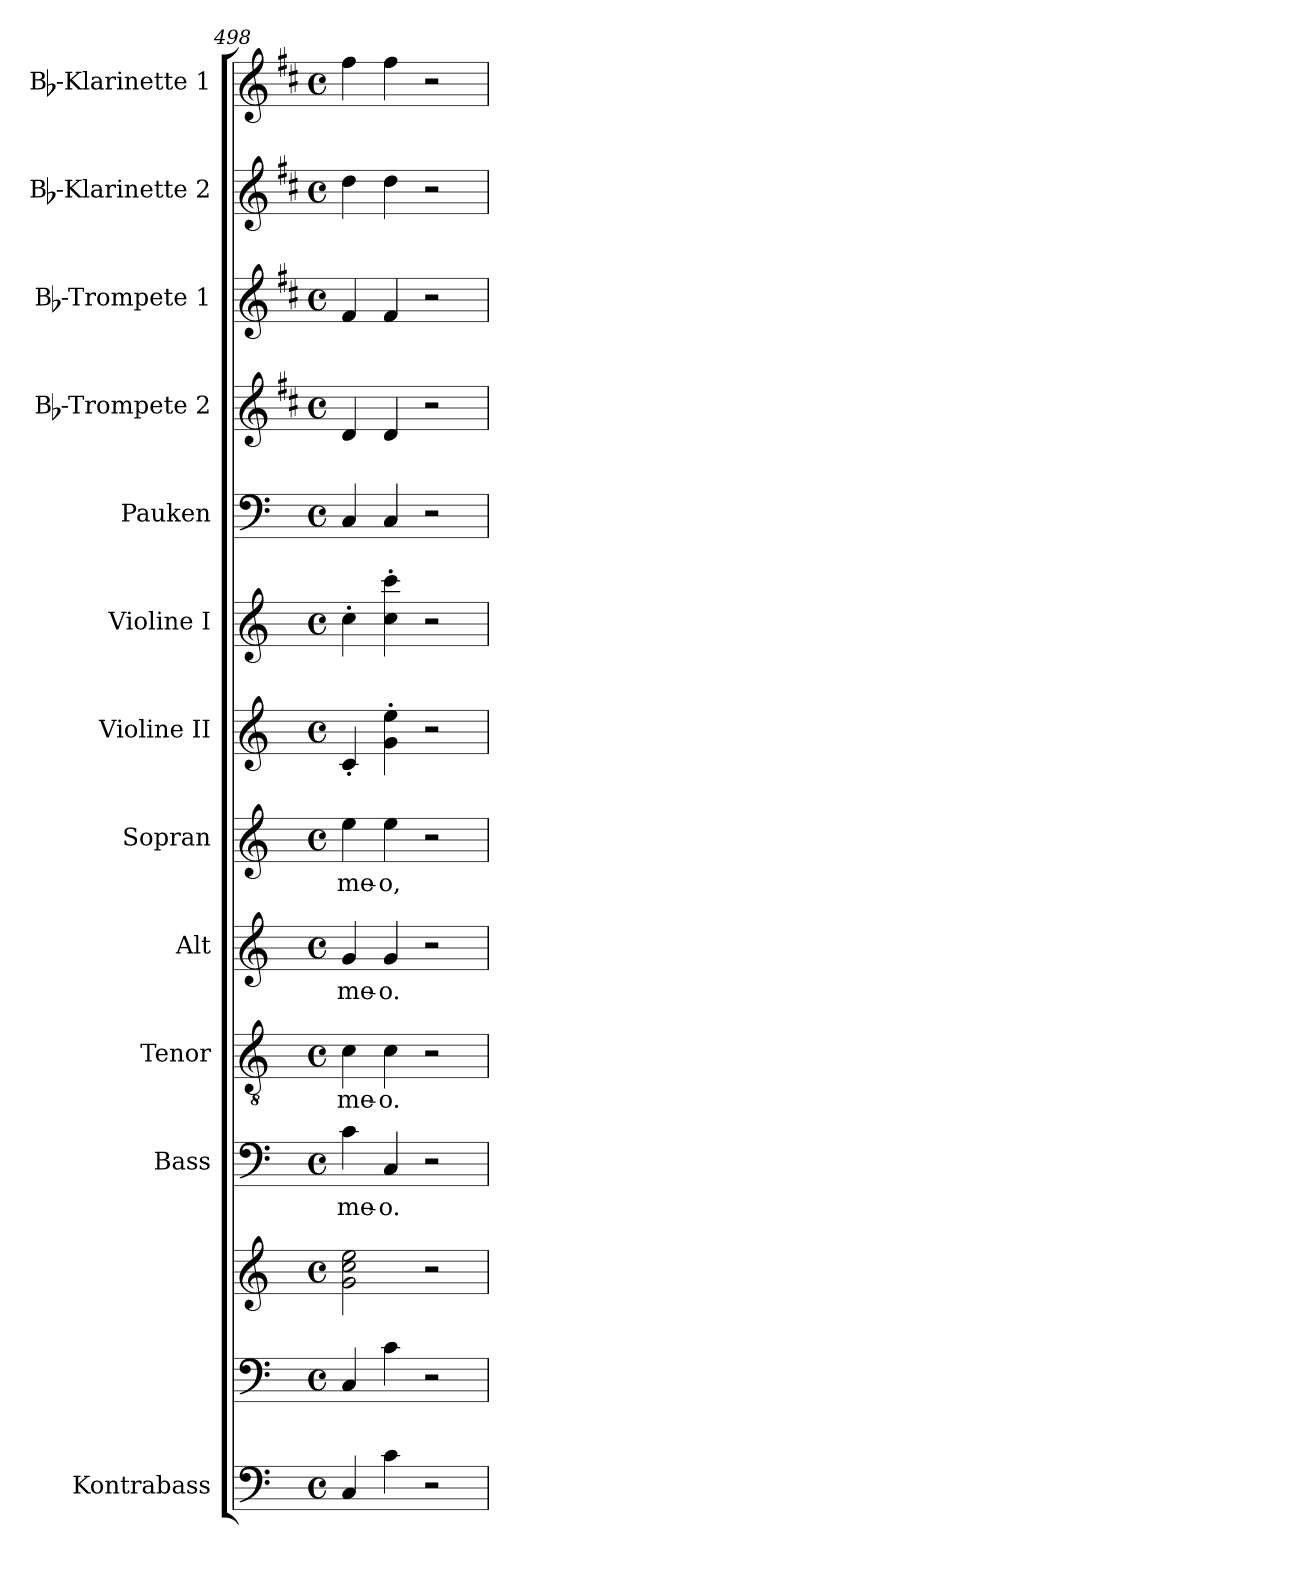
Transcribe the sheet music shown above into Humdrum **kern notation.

**kern	**kern	**kern	**kern	**text	**kern	**text	**kern	**text	**kern	**text	**kern	**kern	**kern	**kern	**kern	**kern	**kern
*part13	*part12	*part12	*part11	*part11	*part10	*part10	*part9	*part9	*part8	*part8	*part7	*part6	*part5	*part4	*part3	*part2	*part1
*staff14	*staff13	*staff12	*staff11	*staff11	*staff10	*staff10	*staff9	*staff9	*staff8	*staff8	*staff7	*staff6	*staff5	*staff4	*staff3	*staff2	*staff1
*I"Kontrabass	*	*	*I"Bass	*	*I"Tenor	*	*I"Alt	*	*I"Sopran	*	*I"Violine II	*I"Violine I	*I"Pauken	*I"Bb-Trompete 2	*I"Bb-Trompete 1	*I"Bb-Klarinette 2	*I"Bb-Klarinette 1
*I'Kb.	*	*	*I'B.	*	*I'T.	*	*I'A.	*	*I'S.	*	*I'Vl. II	*I'Vl. I	*I'Pk.	*I'Bb Trp. 2	*I'Bb Trp. 1	*I'Bb Kl. 2	*I'Bb Kl. 1
!!LO:PB:g=z
*clefF4	*clefF4	*clefG2	*clefF4	*	*clefGv2	*	*clefG2	*	*clefG2	*	*clefG2	*clefG2	*clefF4	*clefG2	*clefG2	*clefG2	*clefG2
*ITrd7c12	*	*	*	*	*	*	*	*	*	*	*	*	*	*ITrd1c2	*ITrd1c2	*ITrd1c2	*ITrd1c2
*k[]	*k[]	*k[]	*k[]	*	*k[]	*	*k[]	*	*k[]	*	*k[]	*k[]	*k[]	*k[]	*k[]	*k[]	*k[]
*C:	*C:	*C:	*C:	*	*C:	*	*C:	*	*C:	*	*C:	*C:	*C:	*C:	*C:	*C:	*C:
*M4/4	*M4/4	*M4/4	*M4/4	*	*M4/4	*	*M4/4	*	*M4/4	*	*M4/4	*M4/4	*M4/4	*M4/4	*M4/4	*M4/4	*M4/4
*met(c)	*met(c)	*met(c)	*met(c)	*	*met(c)	*	*met(c)	*	*met(c)	*	*met(c)	*met(c)	*met(c)	*met(c)	*met(c)	*met(c)	*met(c)
=498	=498	=498	=498	=498	=498	=498	=498	=498	=498	=498	=498	=498	=498	=498	=498	=498	=498
!	!	!	!	!LO:LY:b	!	!LO:LY:b	!	!LO:LY:b	!	!LO:LY:b	!	!	!	!	!	!	!
4CC/	4C/	2g\ 2cc\ 2ee\	4c\	me-	4c\	me-	4g/	me-	4ee\	-me-	4c'</	4cc'>\	4C/	4c/	4e/	4cc\	4ee\
!	!	!	!	!LO:LY:b	!	!LO:LY:b	!	!LO:LY:b	!	!LO:LY:b	!	!	!	!	!	!	!
4C\	4c\	.	4C/	-o.	4c\	-o.	4g/	-o.	4ee\	-o,	4g\'> 4ee\'>	4cc\'> 4ccc\'>	4C/	4c/	4e/	4cc\	4ee\
2r	2r	2r	2r	.	2r	.	2r	.	2r	.	2r	2r	2r	2r	2r	2r	2r
=	=	=	=	=	=	=	=	=	=	=	=	=	=	=	=	=	=
*-	*-	*-	*-	*-	*-	*-	*-	*-	*-	*-	*-	*-	*-	*-	*-	*-	*-
